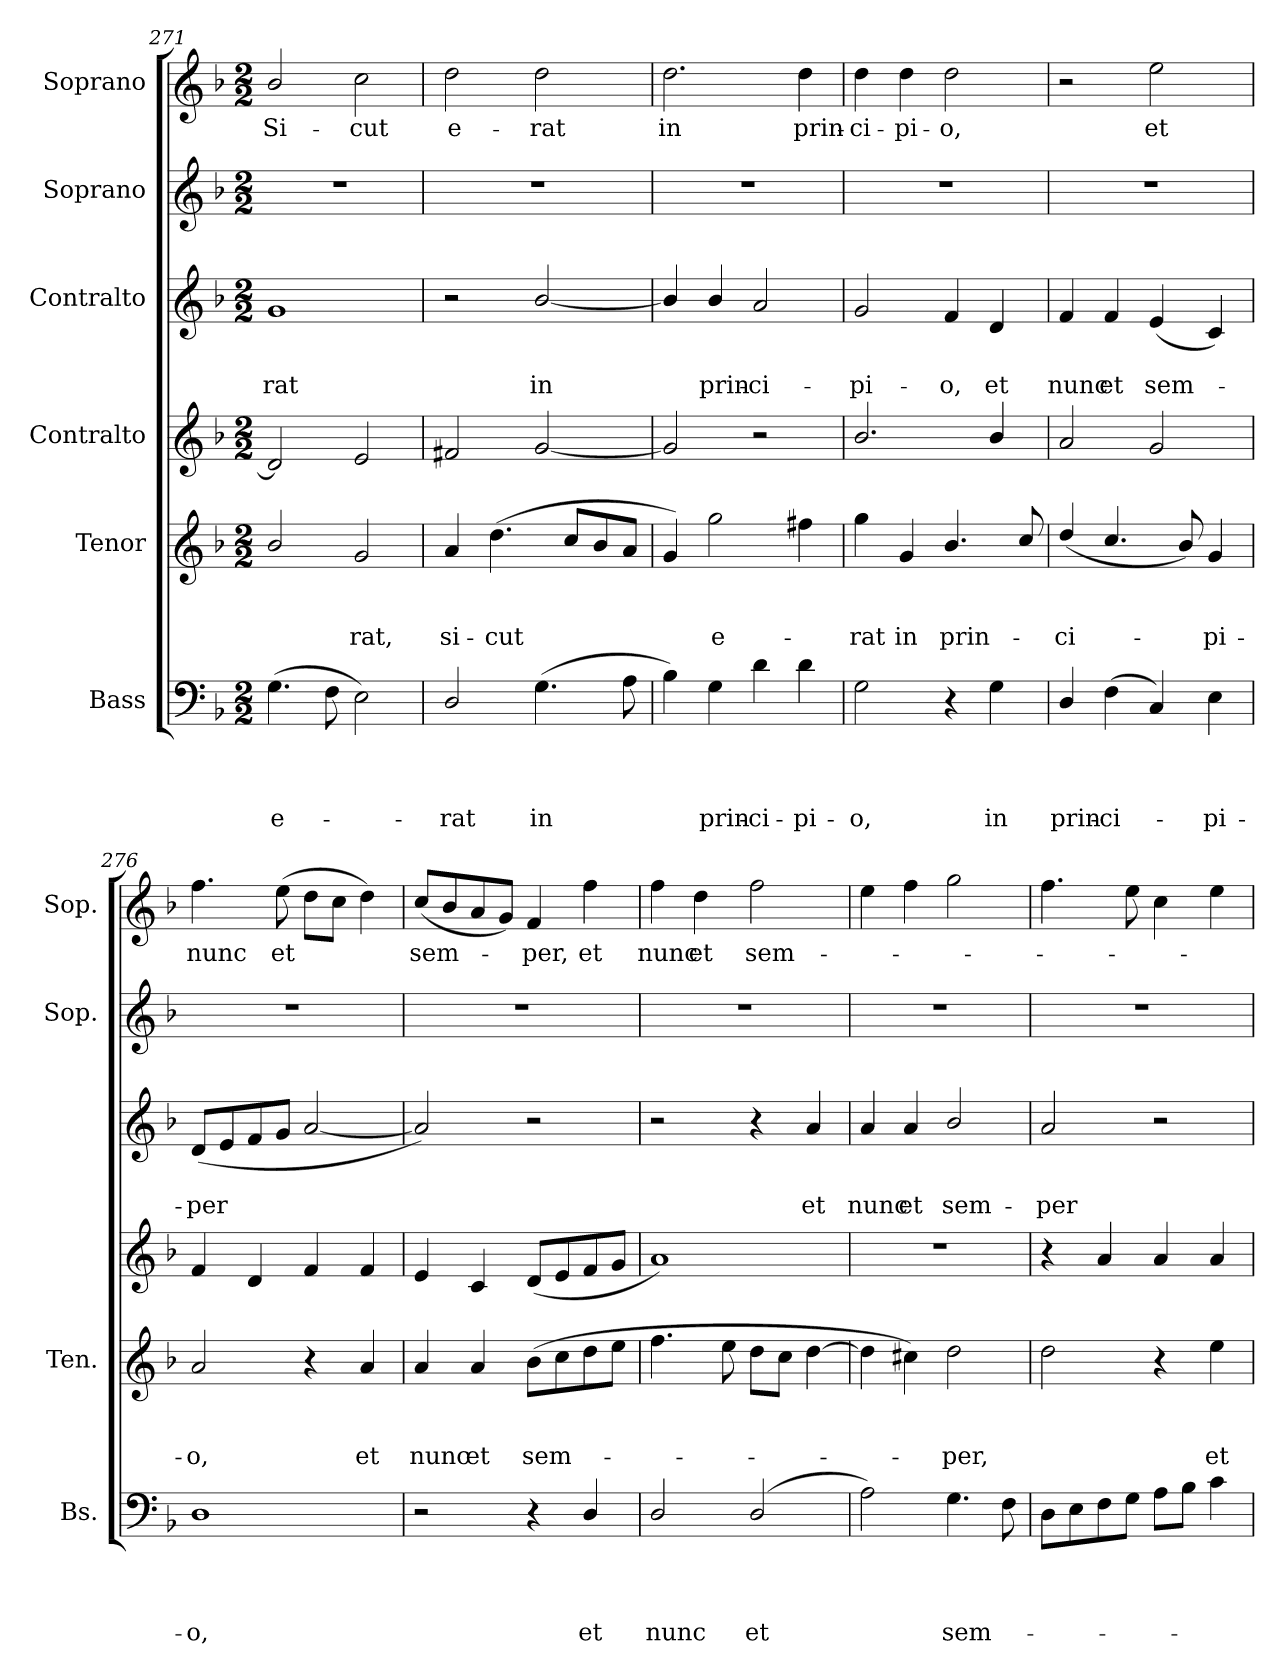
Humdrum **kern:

**kern	**text	**text	**text	**text	**kern	**text	**text	**text	**kern	**kern	**text	**text	**kern	**kern	**text
*part6	*part6	*part6	*part6	*part6	*part5	*part5	*part5	*part5	*part4	*part3	*part3	*part3	*part2	*part1	*part1
*staff6	*staff6	*staff6	*staff6	*staff6	*staff5	*staff5	*staff5	*staff5	*staff4	*staff3	*staff3	*staff3	*staff2	*staff1	*staff1
*I"Bass	*	*	*	*	*I"Tenor	*	*	*	*I"Contralto	*I"Contralto	*	*	*I"Soprano	*I"Soprano	*
*I'Bs.	*	*	*	*	*I'Ten.	*	*	*	*	*	*	*	*I'Sop.	*I'Sop.	*
*clefF4	*	*	*	*	*clefG2	*	*	*	*clefG2	*clefG2	*	*	*clefG2	*clefG2	*
*	*	*	*	*	*ITrd7c12	*	*	*	*	*	*	*	*	*	*
*k[b-]	*	*	*	*	*k[b-]	*	*	*	*k[b-]	*k[b-]	*	*	*k[b-]	*k[b-]	*
*F:	*	*	*	*	*F:	*	*	*	*F:	*F:	*	*	*F:	*F:	*
*M2/2	*	*	*	*	*M2/2	*	*	*	*M2/2	*M2/2	*	*	*M2/2	*M2/2	*
=271	=271	=271	=271	=271	=271	=271	=271	=271	=271	=271	=271	=271	=271	=271	=271
!	!	!	!	!LO:LY:b	!	!	!	!	!	!	!	!LO:LY:b	!	!	!LO:LY:b
(>4.G\	.	.	.	e-	2B-/	.	.	.	2d/]	1g	.	-rat	1r	2b-/	Si-
8F\	.	.	.	.	.	.	.	.	.	.	.	.	.	.	.
!	!	!	!	!	!	!	!	!LO:LY:b	!	!	!	!	!	!	!LO:LY:b
2E\)	.	.	.	.	2G/	.	.	-rat,	2e/	.	.	.	.	2cc\	-cut
=272	=272	=272	=272	=272	=272	=272	=272	=272	=272	=272	=272	=272	=272	=272	=272
!	!	!	!	!LO:LY:b	!	!	!	!LO:LY:b	!	!	!	!	!	!	!LO:LY:b
2D/	.	.	.	-rat	4A/	.	.	si-	2f#X/	2r	.	.	1r	2dd\	e-
!	!	!	!	!	!	!	!	!LO:LY:b	!	!	!	!	!	!	!
.	.	.	.	.	(<4.d\	.	.	-cut	.	.	.	.	.	.	.
!	!	!	!	!LO:LY:b	!	!	!	!	!	!	!	!LO:LY:b	!	!	!LO:LY:b
(>4.G\	.	.	.	in	.	.	.	.	[<2g/	[<2b-/	.	in	.	2dd\	-rat
.	.	.	.	.	8c/L	.	.	.	.	.	.	.	.	.	.
.	.	.	.	.	8B-/	.	.	.	.	.	.	.	.	.	.
8A\	.	.	.	.	8A/J	.	.	.	.	.	.	.	.	.	.
=273	=273	=273	=273	=273	=273	=273	=273	=273	=273	=273	=273	=273	=273	=273	=273
!	!	!	!	!	!	!	!	!	!	!	!	!	!	!	!LO:LY:b
4B-\)	.	.	.	.	4G/)	.	.	.	2g/]	4b-/]	.	.	1r	2.dd\	in
!	!	!	!	!LO:LY:b	!	!	!	!LO:LY:b	!	!	!	!LO:LY:b	!	!	!
4G\	.	.	.	prin-	2g\	.	.	e-	.	4b-/	.	prin-	.	.	.
!	!	!	!	!LO:LY:b	!	!	!	!	!	!	!	!LO:LY:b	!	!	!
4d\	.	.	.	-ci-	.	.	.	.	2r	2a/	.	-ci-	.	.	.
!	!	!	!	!LO:LY:b	!	!	!	!	!	!	!	!	!	!	!LO:LY:b
4d\	.	.	.	-pi-	4f#X\	.	.	.	.	.	.	.	.	4dd\	prin-
=274	=274	=274	=274	=274	=274	=274	=274	=274	=274	=274	=274	=274	=274	=274	=274
!	!	!	!	!LO:LY:b	!	!	!	!LO:LY:b	!	!	!	!LO:LY:b	!	!	!LO:LY:b
2G\	.	.	.	-o,	4g\	.	.	-rat	2.b-/	2g/	.	-pi-	1r	4dd\	-ci-
!	!	!	!	!	!	!	!	!LO:LY:b	!	!	!	!	!	!	!LO:LY:b
.	.	.	.	.	4G/	.	.	in	.	.	.	.	.	4dd\	-pi-
!	!	!	!	!	!	!	!	!LO:LY:b	!	!	!	!LO:LY:b	!	!	!LO:LY:b
4r	.	.	.	.	4.B-/	.	.	prin-	.	4f/	.	-o,	.	2dd\	-o,
!	!	!	!	!LO:LY:b	!	!	!	!	!	!	!	!LO:LY:b	!	!	!
4G\	.	.	.	in	.	.	.	.	4b-/	4d/	.	et	.	.	.
.	.	.	.	.	8c/	.	.	.	.	.	.	.	.	.	.
!!LO:PB:g=z
=275	=275	=275	=275	=275	=275	=275	=275	=275	=275	=275	=275	=275	=275	=275	=275
!	!	!	!	!LO:LY:b	!	!	!	!LO:LY:b	!	!	!	!LO:LY:b	!	!	!
4D/	.	.	.	prin-	(<4d/	.	.	-ci-	2a/	4f/	.	nunc	1r	2r	.
!	!	!	!	!LO:LY:b	!	!	!	!	!	!	!	!LO:LY:b	!	!	!
(>4F\	.	.	.	-ci-	4.c/	.	.	.	.	4f/	.	et	.	.	.
!	!	!	!	!	!	!	!	!	!	!	!	!LO:LY:b	!	!	!LO:LY:b
4C/)	.	.	.	.	.	.	.	.	2g/	(<4e/	.	sem-	.	2ee\	et
.	.	.	.	.	8B-/)	.	.	.	.	.	.	.	.	.	.
!	!	!	!	!LO:LY:b	!	!	!	!LO:LY:b	!	!	!	!	!	!	!
4E\	.	.	.	-pi-	4G/	.	.	-pi-	.	4c/)	.	.	.	.	.
=276	=276	=276	=276	=276	=276	=276	=276	=276	=276	=276	=276	=276	=276	=276	=276
!	!	!	!	!LO:LY:b	!	!	!	!LO:LY:b	!	!	!	!LO:LY:b	!	!	!LO:LY:b
1D	.	.	.	-o,	2A/	.	.	-o,	4f/	(<8d/L	.	-per	1r	4.ff\	nunc
.	.	.	.	.	.	.	.	.	.	8e/	.	.	.	.	.
.	.	.	.	.	.	.	.	.	4d/	8f/	.	.	.	.	.
!	!	!	!	!	!	!	!	!	!	!	!	!	!	!	!LO:LY:b
.	.	.	.	.	.	.	.	.	.	8g/J	.	.	.	(>8ee\	et
.	.	.	.	.	4r	.	.	.	4f/	[<2a/	.	.	.	8dd\L	.
.	.	.	.	.	.	.	.	.	.	.	.	.	.	8cc\J	.
!	!	!	!	!	!	!	!	!LO:LY:b	!	!	!	!	!	!	!
.	.	.	.	.	4A/	.	.	et	4f/	.	.	.	.	4dd\)	.
=277	=277	=277	=277	=277	=277	=277	=277	=277	=277	=277	=277	=277	=277	=277	=277
!	!	!	!	!	!	!	!	!LO:LY:b	!	!	!	!	!	!	!LO:LY:b
2r	.	.	.	.	4A/	.	.	nunc	4e/	2a/])	.	.	1r	(<8cc/L	sem-
.	.	.	.	.	.	.	.	.	.	.	.	.	.	8b-/	.
!	!	!	!	!	!	!	!	!LO:LY:b	!	!	!	!	!	!	!
.	.	.	.	.	4A/	.	.	et	4c/	.	.	.	.	8a/	.
.	.	.	.	.	.	.	.	.	.	.	.	.	.	8g/J)	.
!	!	!	!	!	!	!	!	!LO:LY:b	!	!	!	!	!	!	!LO:LY:b
4r	.	.	.	.	(>8B-\L	.	.	sem-	(<8d/L	2r	.	.	.	4f/	-per,
.	.	.	.	.	8c\	.	.	.	8e/	.	.	.	.	.	.
!	!	!	!	!LO:LY:b	!	!	!	!	!	!	!	!	!	!	!LO:LY:b
4D/	.	.	.	et	8d\	.	.	.	8f/	.	.	.	.	4ff\	et
.	.	.	.	.	8e\J	.	.	.	8g/J	.	.	.	.	.	.
=278	=278	=278	=278	=278	=278	=278	=278	=278	=278	=278	=278	=278	=278	=278	=278
!	!	!	!	!LO:LY:b	!	!	!	!	!	!	!	!	!	!	!LO:LY:b
2D/	.	.	.	nunc	4.f\	.	.	.	1a)	2r	.	.	1r	4ff\	nunc
!	!	!	!	!	!	!	!	!	!	!	!	!	!	!	!LO:LY:b
.	.	.	.	.	.	.	.	.	.	.	.	.	.	4dd\	et
.	.	.	.	.	8e\	.	.	.	.	.	.	.	.	.	.
!	!	!	!	!LO:LY:b	!	!	!	!	!	!	!	!	!	!	!LO:LY:b
(<2D/	.	.	.	et	8d\L	.	.	.	.	4r	.	.	.	2ff\	sem-
.	.	.	.	.	8c\J	.	.	.	.	.	.	.	.	.	.
!	!	!	!	!	!	!	!	!	!	!	!	!LO:LY:b	!	!	!
.	.	.	.	.	[>4d\	.	.	.	.	4a/	.	et	.	.	.
=279	=279	=279	=279	=279	=279	=279	=279	=279	=279	=279	=279	=279	=279	=279	=279
!	!	!	!	!	!	!	!	!	!	!	!	!LO:LY:b	!	!	!
2A\)	.	.	.	.	4d\]	.	.	.	1r	4a/	.	nunc	1r	4ee\	.
!	!	!	!	!	!	!	!	!	!	!	!	!LO:LY:b	!	!	!
.	.	.	.	.	4c#X\)	.	.	.	.	4a/	.	et	.	4ff\	.
!	!	!	!	!LO:LY:b	!	!	!	!LO:LY:b	!	!	!	!LO:LY:b	!	!	!
4.G\	.	.	.	sem-	2d\	.	.	-per,	.	2b-/	.	sem-	.	2gg\	.
8F\	.	.	.	.	.	.	.	.	.	.	.	.	.	.	.
!!LO:LB:g=z
=280	=280	=280	=280	=280	=280	=280	=280	=280	=280	=280	=280	=280	=280	=280	=280
!	!	!	!	!	!	!	!	!	!	!	!	!LO:LY:b	!	!	!
8D\L	.	.	.	.	2d\	.	.	.	4r	2a/	.	-per	1r	4.ff\	.
8E\	.	.	.	.	.	.	.	.	.	.	.	.	.	.	.
8F\	.	.	.	.	.	.	.	.	4a/	.	.	.	.	.	.
8G\J	.	.	.	.	.	.	.	.	.	.	.	.	.	8ee\	.
8A\L	.	.	.	.	4r	.	.	.	4a/	2r	.	.	.	4cc\	.
8B-\J	.	.	.	.	.	.	.	.	.	.	.	.	.	.	.
!	!	!	!	!	!	!	!	!LO:LY:b	!	!	!	!	!	!	!
4c\	.	.	.	.	4e\	.	.	et	4a/	.	.	.	.	4ee\	.
=	=	=	=	=	=	=	=	=	=	=	=	=	=	=	=
*-	*-	*-	*-	*-	*-	*-	*-	*-	*-	*-	*-	*-	*-	*-	*-
